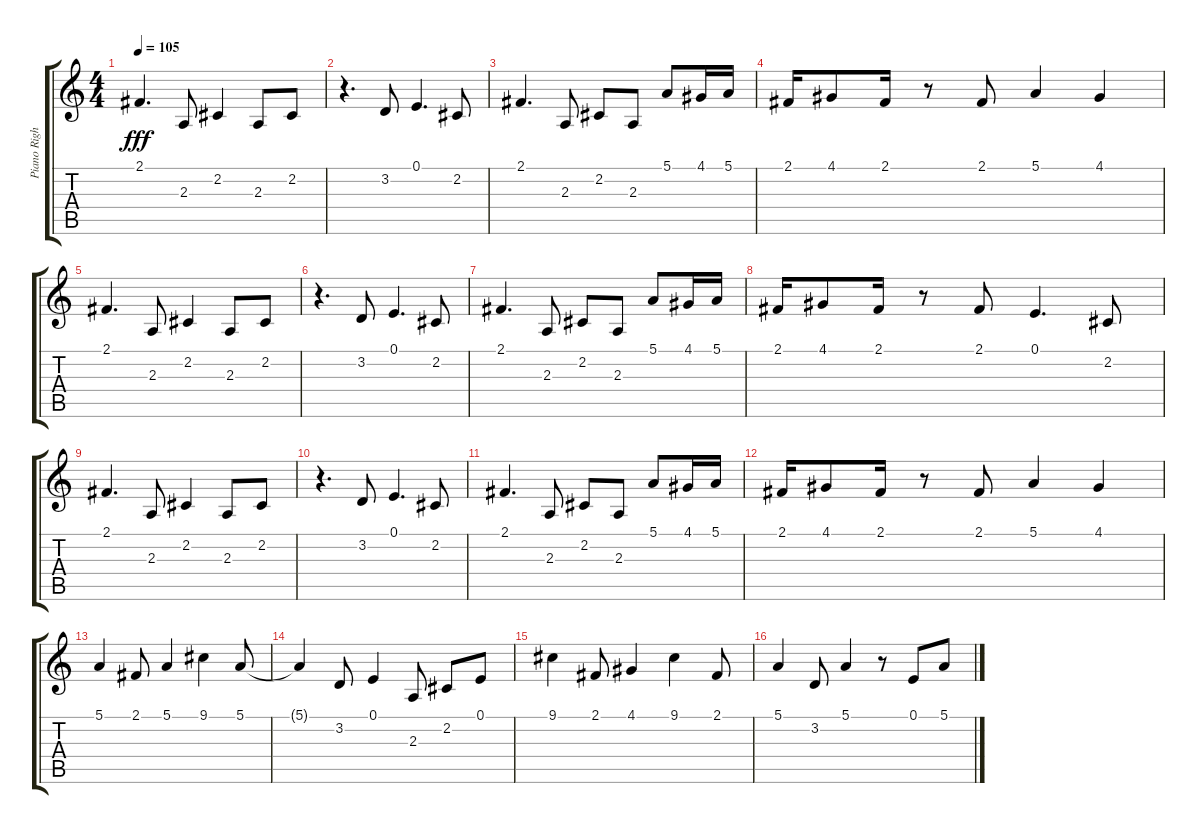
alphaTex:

\track ("Piano Right Hand" "Piano Righ") {instrument brightacousticpiano}
\staff {score tabs}
\tuning (E4 B3 G3 D3 A2 E2) {hide}
\ts (4 4)
\tempo 105
\clef g2
\ks c
2.1.4{d dy fff} 2.3.8 2.2.4 2.3.8 2.2.8 |
r.4{d} 3.2.8 0.1.4{d} 2.2.8 |
2.1.4{d} 2.3.8 2.2.8 2.3.8 5.1.8 4.1.16 5.1.16 |
2.1.16 4.1.8 2.1.16 r.8 2.1.8 5.1.4 4.1.4 |
2.1.4{d} 2.3.8 2.2.4 2.3.8 2.2.8 |
r.4{d} 3.2.8 0.1.4{d} 2.2.8 |
2.1.4{d} 2.3.8 2.2.8 2.3.8 5.1.8 4.1.16 5.1.16 |
2.1.16 4.1.8 2.1.16 r.8 2.1.8 0.1.4{d} 2.2.8 |
2.1.4{d} 2.3.8 2.2.4 2.3.8 2.2.8 |
r.4{d} 3.2.8 0.1.4{d} 2.2.8 |
2.1.4{d} 2.3.8 2.2.8 2.3.8 5.1.8 4.1.16 5.1.16 |
2.1.16 4.1.8 2.1.16 r.8 2.1.8 5.1.4 4.1.4 |
5.1.4 2.1.8 5.1.4 9.1.4 5.1.8 |
5.1{t}.4 3.2.8 0.1.4 2.3.8 2.2.8 0.1.8 |
9.1.4 2.1.8 4.1.4 9.1.4 2.1.8 |
5.1.4 3.2.8 5.1.4 r.8 0.1.8 5.1.8
